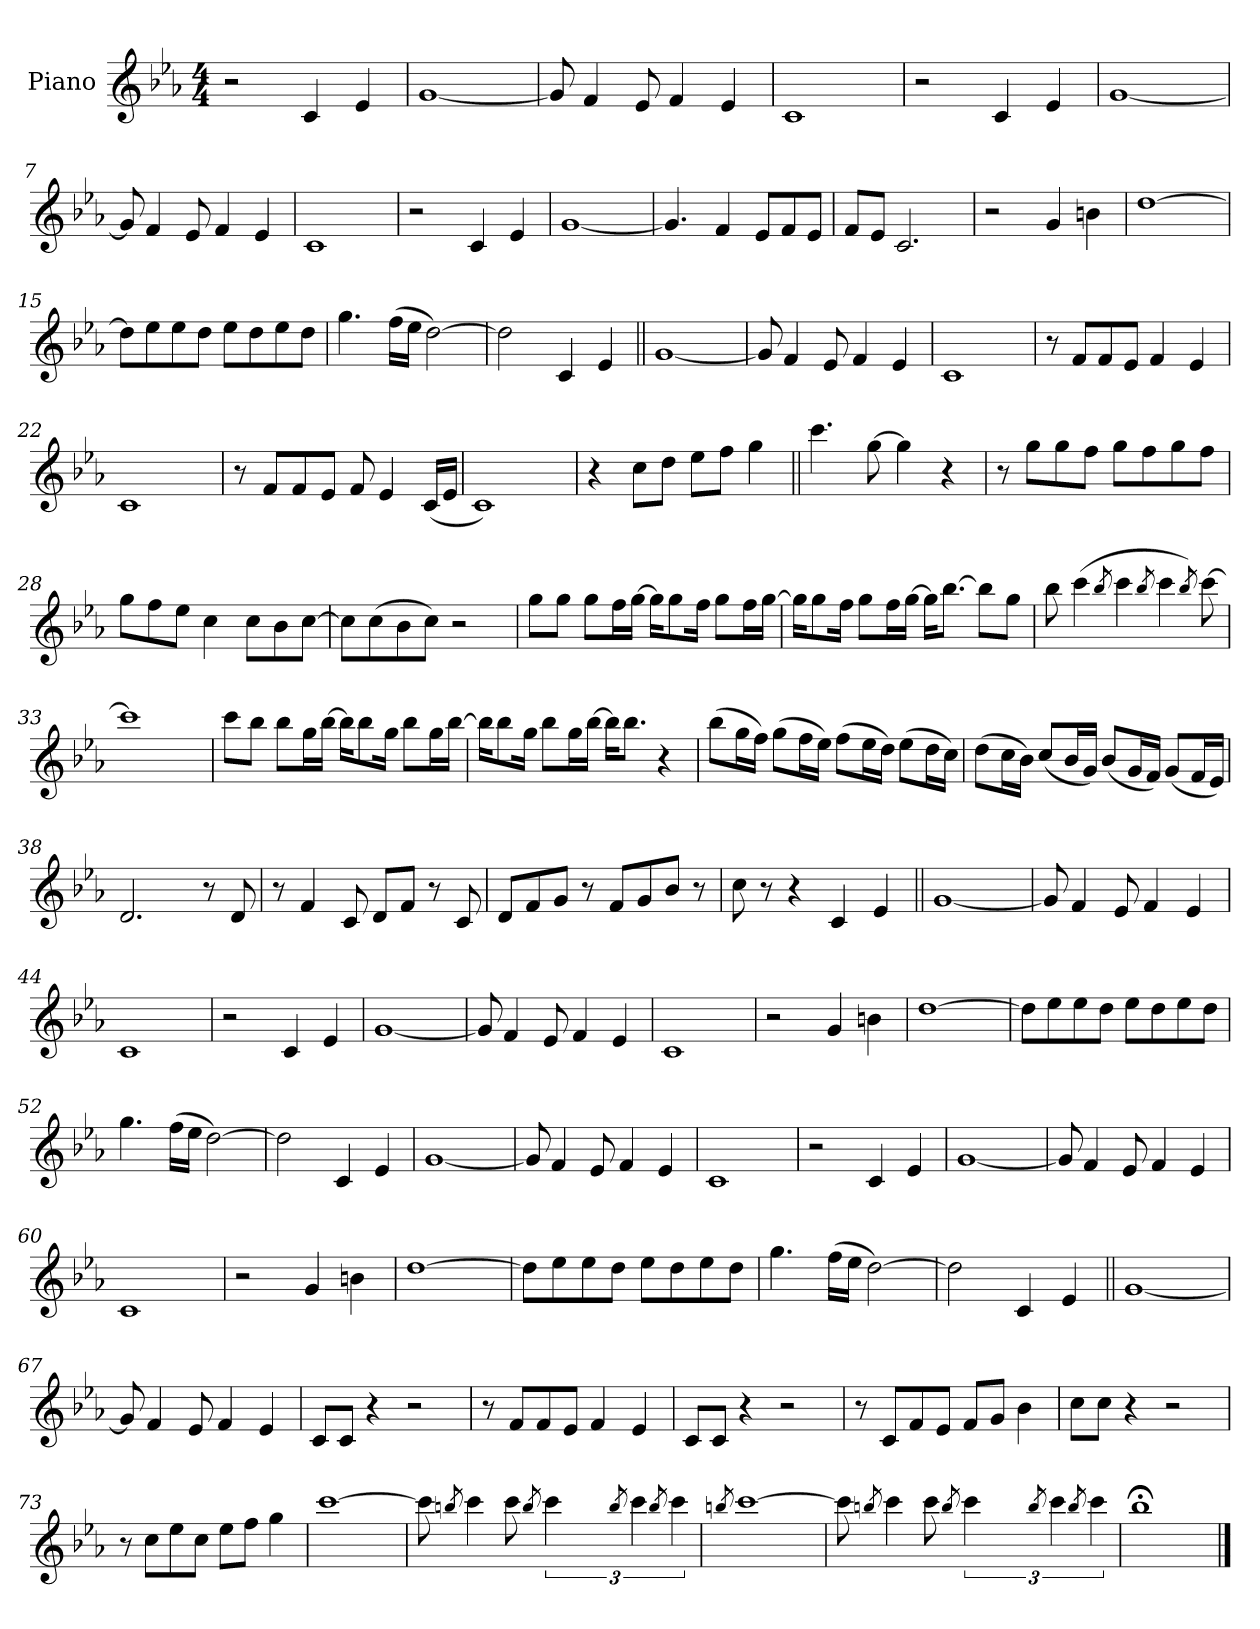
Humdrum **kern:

**kern
*part1
*staff1
*I"Piano
*I'Pno.
*clefG2
*k[b-e-a-]
*M4/4
*MM160
=1
2r
4c
4e-
=2
[1g
=3
8g]
4f
8e-
4f
4e-
=4
1c
=5
2r
4c
4e-
=6
[1g
=7
8g]
4f
8e-
4f
4e-
=8
1c
=9
2r
4c
4e-
=10
[1g
=11
4.g]
4f
8e-L
8f
8e-J
=12
8fL
8e-J
2.c
=13
2r
4g
4bn
=14
[1dd
=15
8ddL]
8ee-
8ee-
8ddJ
8ee-L
8dd
8ee-
8ddJ
=16
4.gg
(16ffLL
16ee-JJ
[2dd)
=17
2dd]
4c
4e-
=18||
[1g
=19
8g]
4f
8e-
4f
4e-
=20
1c
=21
8r
8fL
8f
8e-J
4f
4e-
=22
1c
=23
8r
8fL
8f
8e-J
8f
4e-
(16cLL
16e-JJ
=24
1c)
=25
4r
8ccL
8ddJ
8ee-L
8ffJ
4gg
=26||
4.ccc
[8gg
4gg]
4r
=27
8r
8ggL
8gg
8ffJ
8ggL
8ff
8gg
8ffJ
=28
8ggL
8ff
8ee-J
4cc
8ccL
8b-
[8ccJ
=29
8ccL]
(8cc
8b-
8ccJ)
2r
=30
8ggL
8ggJ
8ggL
16ffL
[16ggJJ
16ggKL]
8gg
16ffJk
8ggL
16ffL
[16ggJJ
=31
16ggKL]
8gg
16ffJk
8ggL
16ffL
[16ggJJ
16ggKL]
[8.bb-J
8bb-L]
8ggJ
=32
8bb-
(4ccc
8qbb-
4ccc
8qbb-
4ccc
8qbb-)
[8ccc
=33
1ccc]
=34
8cccL
8bb-J
8bb-L
16ggL
[16bb-JJ
16bb-KL]
8bb-
16ggJk
8bb-L
16ggL
[16bb-JJ
=35
16bb-KL]
8bb-
16ggJk
8bb-L
16ggL
[16bb-JJ
16bb-KL]
8.bb-J
4r
=36
(8bb-L
16ggL
16ffJJ)
(8ggL
16ffL
16ee-JJ)
(8ffL
16ee-L
16ddJJ)
(8ee-L
16ddL
16ccJJ)
=37
(8ddL
16ccL
16b-JJ)
(8ccL
16b-L
16gJJ)
(8b-L
16gL
16fJJ)
(8gL
16fL
16e-JJ)
=38
2.d
8r
8d
=39
8r
4f
8c
8dL
8fJ
8r
8c
=40
8dL
8f
8gJ
8r
8fL
8g
8b-J
8r
=41
8cc
8r
4r
4c
4e-
=42||
[1g
=43
8g]
4f
8e-
4f
4e-
=44
1c
=45
2r
4c
4e-
=46
[1g
=47
8g]
4f
8e-
4f
4e-
=48
1c
=49
2r
4g
4bn
=50
[1dd
=51
8ddL]
8ee-
8ee-
8ddJ
8ee-L
8dd
8ee-
8ddJ
=52
4.gg
(16ffLL
16ee-JJ
[2dd)
=53
2dd]
4c
4e-
=54
[1g
=55
8g]
4f
8e-
4f
4e-
=56
1c
=57
2r
4c
4e-
=58
[1g
=59
8g]
4f
8e-
4f
4e-
=60
1c
=61
2r
4g
4bn
=62
[1dd
=63
8ddL]
8ee-
8ee-
8ddJ
8ee-L
8dd
8ee-
8ddJ
=64
4.gg
(16ffLL
16ee-JJ
[2dd)
=65
2dd]
4c
4e-
=66||
[1g
=67
8g]
4f
8e-
4f
4e-
=68
8cL
8cJ
4r
2r
=69
8r
8fL
8f
8e-J
4f
4e-
=70
8cL
8cJ
4r
2r
=71
8r
8cL
8f
8e-J
8fL
8gJ
4b-
=72
8ccL
8ccJ
4r
2r
=73
8r
8ccL
8ee-
8ccJ
8ee-L
8ffJ
4gg
=74
[1ccc
=75
8ccc]
8qbbn
4ccc
8ccc
8qbb
6ccc
8qbb
6ccc
8qbb
6ccc
=76
8qbbn
[1ccc
=77
8ccc]
8qbbn
4ccc
8ccc
8qbb
6ccc
8qbb
6ccc
8qbb
6ccc
=78
1bb-;<
==
*-
